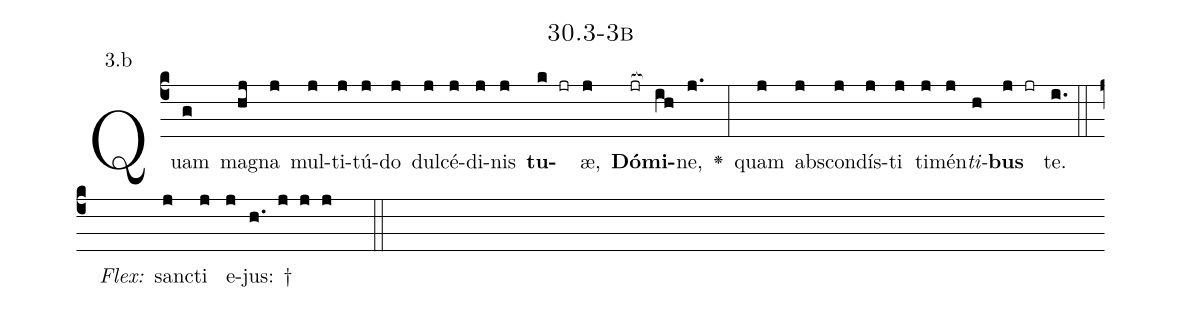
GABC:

name: 30.3-3b;
annotation: 3.b;
%%
(c4)Quam(g) ma(hj)gna(j) mul(j)ti(j)tú(j)do(j) dul(j)cé(j)di(j)nis(j) <b>tu</b>(k jr)æ,(j) <b>Dó</b>(jr[ocb:1{])<b>mi</b>(ih[ocb:0}])ne,(j.) <v>\greheightstar</v>(:) quam(j) abs(j)con(j)dís(j)ti(j) ti(j)mén(j)<i>ti</i>(h)<b>bus</b>(j jr) te.(i.) (::)
<i>Flex:</i>()  sanc(j)ti(j) e(j)jus: †(h. j j j  ::)

%E(j) u(j) o(j) u(h) a(j) e.(i.) (::)
